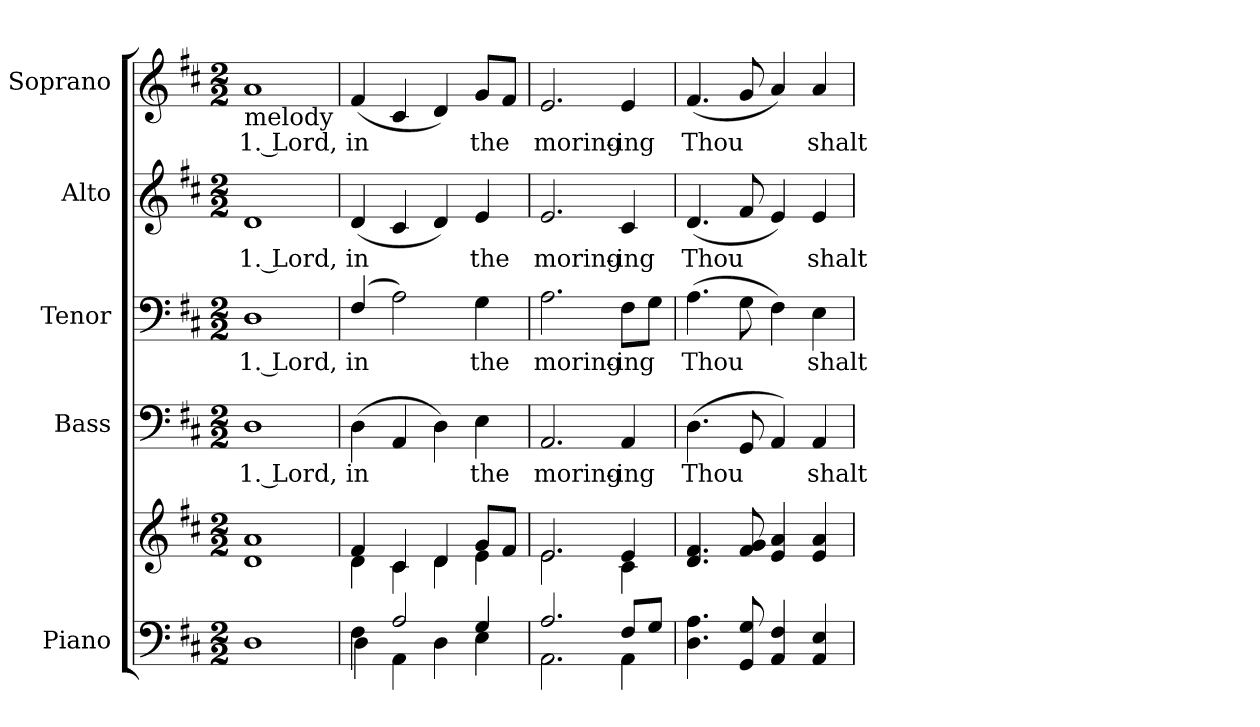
**kern	**kern	**kern	**text	**kern	**text	**kern	**text	**kern	**text
*part5	*part5	*part4	*part4	*part3	*part3	*part2	*part2	*part1	*part1
*staff6	*staff5	*staff4	*staff4	*staff3	*staff3	*staff2	*staff2	*staff1	*staff1
*I"Piano	*	*I"Bass	*	*I"Tenor	*	*I"Alto	*	*I"Soprano	*
*I'Pno.	*	*I'B.	*	*I'T.	*	*I'A.	*	*I'S.	*
!!LO:PB:g=z
*clefF4	*clefG2	*clefF4	*	*clefF4	*	*clefG2	*	*clefG2	*
*k[f#c#]	*k[f#c#]	*k[f#c#]	*	*k[f#c#]	*	*k[f#c#]	*	*k[f#c#]	*
*D:	*D:	*D:	*	*D:	*	*D:	*	*D:	*
*M2/2	*M2/2	*M2/2	*	*M2/2	*	*M2/2	*	*M2/2	*
*MM150	*MM150	*MM150	*	*MM150	*	*MM150	*	*MM150	*
=1	=1	=1	=1	=1	=1	=1	=1	=1	=1
!	!	!	!LO:LY:b:color=#000000	!	!	!	!	!	!
!	!	!	!	!	!LO:LY:b:color=#000000	!	!	!	!
!	!	!	!	!	!	!	!LO:LY:b:color=#000000	!	!
!	!	!	!	!	!	!	!	!LO:TX:b:t=melody	!
!	!	!	!	!	!	!	!	!	!LO:LY:b:color=#000000
1Di	1di 1ai	1Di	1. Lord,	1Di	1. Lord,	1di	1. Lord,	1ai	1. Lord,
=2	=2	=2	=2	=2	=2	=2	=2	=2	=2
*^	*^	*	*	*	*	*	*	*	*
!	!	!	!	!	!LO:LY:b:color=#000000	!	!	!	!	!	!
!	!	!	!	!	!	!	!LO:LY:b:color=#000000	!	!	!	!
!	!	!	!	!	!	!	!	!	!LO:LY:b:color=#000000	!	!
!	!	!	!	!	!	!	!	!	!	!	!LO:LY:b:color=#000000
4F#i\	4Di\	4f#i/	4di\	(4Di\	in	(4F#i/	in	(4di/	in	(4f#i/	in
2Ai/	4AAi\	4c#i/	4c#i\	4AAi/	.	2Ai\)	.	4c#i/	.	4c#i/	.
.	4Di\	4di/	4di\	4Di\)	.	.	.	4di/)	.	4di/)	.
!	!	!	!	!	!LO:LY:b:color=#000000	!	!	!	!	!	!
!	!	!	!	!	!	!	!LO:LY:b:color=#000000	!	!	!	!
!	!	!	!	!	!	!	!	!	!LO:LY:b:color=#000000	!	!
!	!	!	!	!	!	!	!	!	!	!	!LO:LY:b:color=#000000
4Gi/	4Ei\	8gi/L	4ei\	4Ei\	the	4Gi\	the	4ei/	the	8gi/L	the
.	.	8f#i/J	.	.	.	.	.	.	.	8f#i/J	.
=3	=3	=3	=3	=3	=3	=3	=3	=3	=3	=3	=3
!	!	!	!	!	!LO:LY:b:color=#000000	!	!	!	!	!	!
!	!	!	!	!	!	!	!LO:LY:b:color=#000000	!	!	!	!
!	!	!	!	!	!	!	!	!	!LO:LY:b:color=#000000	!	!
!	!	!	!	!	!	!	!	!	!	!	!LO:LY:b:color=#000000
2.Ai/	2.AAi\	2.ei/	2.ei\	2.AAi/	moring-	2.Ai\	moring-	2.ei/	moring-	2.ei/	moring-
!	!	!	!	!	!LO:LY:b:color=#000000	!	!	!	!	!	!
!	!	!	!	!	!	!	!LO:LY:b:color=#000000	!	!	!	!
!	!	!	!	!	!	!	!	!	!LO:LY:b:color=#000000	!	!
!	!	!	!	!	!	!	!	!	!	!	!LO:LY:b:color=#000000
8F#i/L	4AAi\	4ei/	4c#i\	4AAi/	-ing	8F#i\L	-ing	4c#i/	-ing	4ei/	-ing
8Gi/J	.	.	.	.	.	8Gi\J	.	.	.	.	.
*v	*v	*	*	*	*	*	*	*	*	*	*
*	*v	*v	*	*	*	*	*	*	*	*
!!LO:PB:g=z
=4	=4	=4	=4	=4	=4	=4	=4	=4	=4
!	!	!	!LO:LY:b:color=#000000	!	!	!	!	!	!
!	!	!	!	!	!LO:LY:b:color=#000000	!	!	!	!
!	!	!	!	!	!	!	!LO:LY:b:color=#000000	!	!
!	!	!	!	!	!	!	!	!	!LO:LY:b:color=#000000
4.Di\ 4.Ai	4.di/ 4.f#i	(4.Di\	Thou	(4.Ai\	Thou	(4.di/	Thou	(4.f#i/	Thou
8GGi/ 8Gi	8f#i/ 8gi	8GGi/	.	8Gi\	.	8f#i/	.	8gi/	.
4AAi/ 4F#i	4ei/ 4ai	4AAi/)	.	4F#i\)	.	4ei/)	.	4ai/)	.
!	!	!	!LO:LY:b:color=#000000	!	!	!	!	!	!
!	!	!	!	!	!LO:LY:b:color=#000000	!	!	!	!
!	!	!	!	!	!	!	!LO:LY:b:color=#000000	!	!
!	!	!	!	!	!	!	!	!	!LO:LY:b:color=#000000
4AAi/ 4Ei	4ei/ 4ai	4AAi/	shalt	4Ei\	shalt	4ei/	shalt	4ai/	shalt
=	=	=	=	=	=	=	=	=	=
*-	*-	*-	*-	*-	*-	*-	*-	*-	*-
